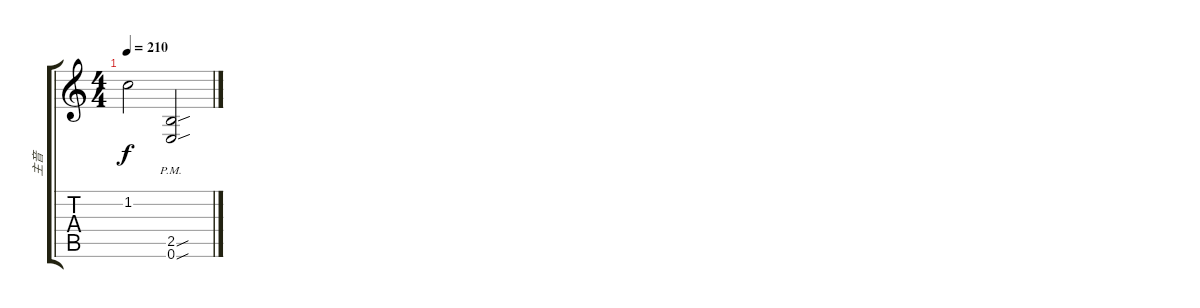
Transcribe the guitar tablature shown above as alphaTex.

\track ("主音" "主音") {instrument overdrivenguitar}
\staff {score tabs}
\tuning (E4 B3 G3 D3 A2 E2) {hide}
\ts (4 4)
\tempo 210
\clef g2
\ks c
1.2{t}.2{dy f} (2.5{sou pm} 0.6{sou pm}).2
